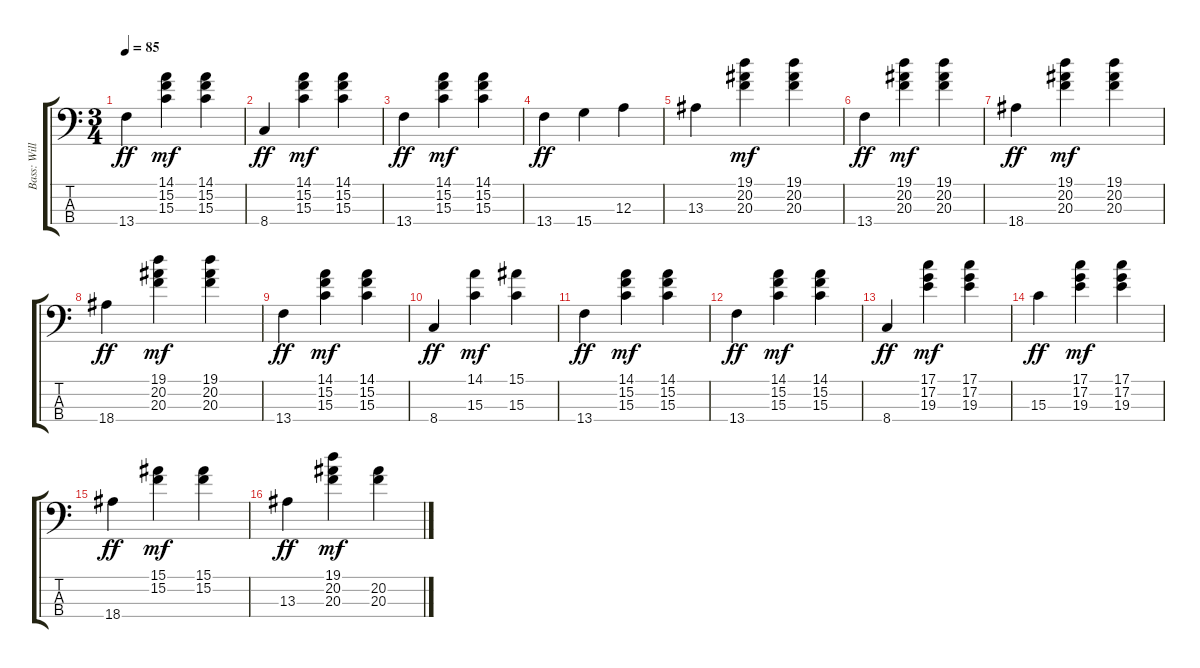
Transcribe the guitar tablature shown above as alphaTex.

\track ("Bass: Willie Weeks" "Bass: Will") {instrument electricbassfinger}
\staff {score tabs}
\tuning (G2 D2 A1 E1) {hide}
\ts (3 4)
\tempo 85
\clef f4
\ks c
13.4.4{dy ff} (14.1 15.2 15.3).4{dy mf} (14.1 15.2 15.3).4 |
8.4.4{dy ff} (14.1 15.2 15.3).4{dy mf} (14.1 15.2 15.3).4 |
13.4.4{dy ff} (14.1 15.2 15.3).4{dy mf} (14.1 15.2 15.3).4 |
13.4.4{dy ff} 15.4.4 12.3.4 |
13.3.4 (19.1 20.2 20.3).4{dy mf} (19.1 20.2 20.3).4 |
13.4.4{dy ff} (19.1 20.2 20.3).4{dy mf} (19.1 20.2 20.3).4 |
18.4.4{dy ff} (19.1 20.2 20.3).4{dy mf} (19.1 20.2 20.3).4 |
18.4.4{dy ff} (19.1 20.2 20.3).4{dy mf} (19.1 20.2 20.3).4 |
13.4.4{dy ff} (14.1 15.2 15.3).4{dy mf} (14.1 15.2 15.3).4 |
8.4.4{dy ff} (14.1 15.3).4{dy mf} (15.1 15.3).4 |
13.4.4{dy ff} (14.1 15.2 15.3).4{dy mf} (14.1 15.2 15.3).4 |
13.4.4{dy ff} (14.1 15.2 15.3).4{dy mf} (14.1 15.2 15.3).4 |
8.4.4{dy ff} (17.1 17.2 19.3).4{dy mf} (17.1 17.2 19.3).4 |
15.3.4{dy ff} (17.1 17.2 19.3).4{dy mf} (17.1 17.2 19.3).4 |
18.4.4{dy ff} (15.1 15.2).4{dy mf} (15.1 15.2).4 |
13.3.4{dy ff} (19.1 20.2 20.3).4{dy mf} (20.2 20.3).4
